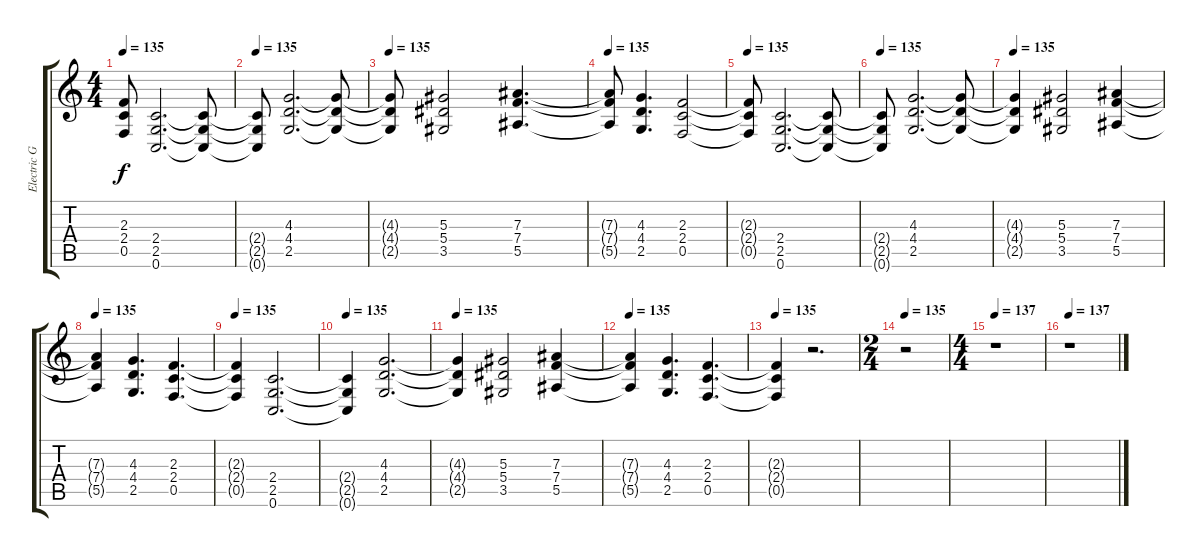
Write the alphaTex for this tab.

\track ("Electric Guitar 4" "Electric G") {instrument distortionguitar}
\staff {score tabs}
\tuning (C4 G3 Eb3 Bb2 F2 C2) {hide}
\ts (4 4)
\tempo 135
\clef g2
\ks c
(2.3{t} 2.4{t} 0.5{t}).8{dy f} (2.4 2.5 0.6).2{d} (2.4{t} 2.5{t} 0.6{t}).8 |
\tempo 135
(2.4{t} 2.5{t} 0.6{t}).8 (4.3 4.4 2.5).2{d} (4.3{t} 4.4{t} 2.5{t}).8 |
\tempo 135
(4.3{t} 4.4{t} 2.5{t}).8 (5.3 5.4 3.5).2 (7.3 7.4 5.5).4{d} |
\tempo 135
(7.3{t} 7.4{t} 5.5{t}).8 (4.3 4.4 2.5).4{d} (2.3 2.4 0.5).2 |
\tempo 135
(2.3{t} 2.4{t} 0.5{t}).8 (2.4 2.5 0.6).2{d} (2.4{t} 2.5{t} 0.6{t}).8 |
\tempo 135
(2.4{t} 2.5{t} 0.6{t}).8 (4.3 4.4 2.5).2{d} (4.3{t} 4.4{t} 2.5{t}).8 |
\tempo 135
(4.3{t} 4.4{t} 2.5{t}).4 (5.3 5.4 3.5).2 (7.3 7.4 5.5).4 |
\tempo 135
(7.3{t} 7.4{t} 5.5{t}).4 (4.3 4.4 2.5).4{d} (2.3 2.4 0.5).4{d} |
\tempo 135
(2.3{t} 2.4{t} 0.5{t}).4 (2.4 2.5 0.6).2{d} |
\tempo 135
(2.4{t} 2.5{t} 0.6{t}).4 (4.3 4.4 2.5).2{d} |
\tempo 135
(4.3{t} 4.4{t} 2.5{t}).4 (5.3 5.4 3.5).2 (7.3 7.4 5.5).4 |
\tempo 135
(7.3{t} 7.4{t} 5.5{t}).4 (4.3 4.4 2.5).4{d} (2.3 2.4 0.5).4{d} |
\tempo 135
(2.3{t} 2.4{t} 0.5{t}).4 r.2{d} |
\ts (2 4)
\tempo 135
r.2 |
\ts (4 4)
\tempo 137
r.1 |
\tempo 137
r.1
